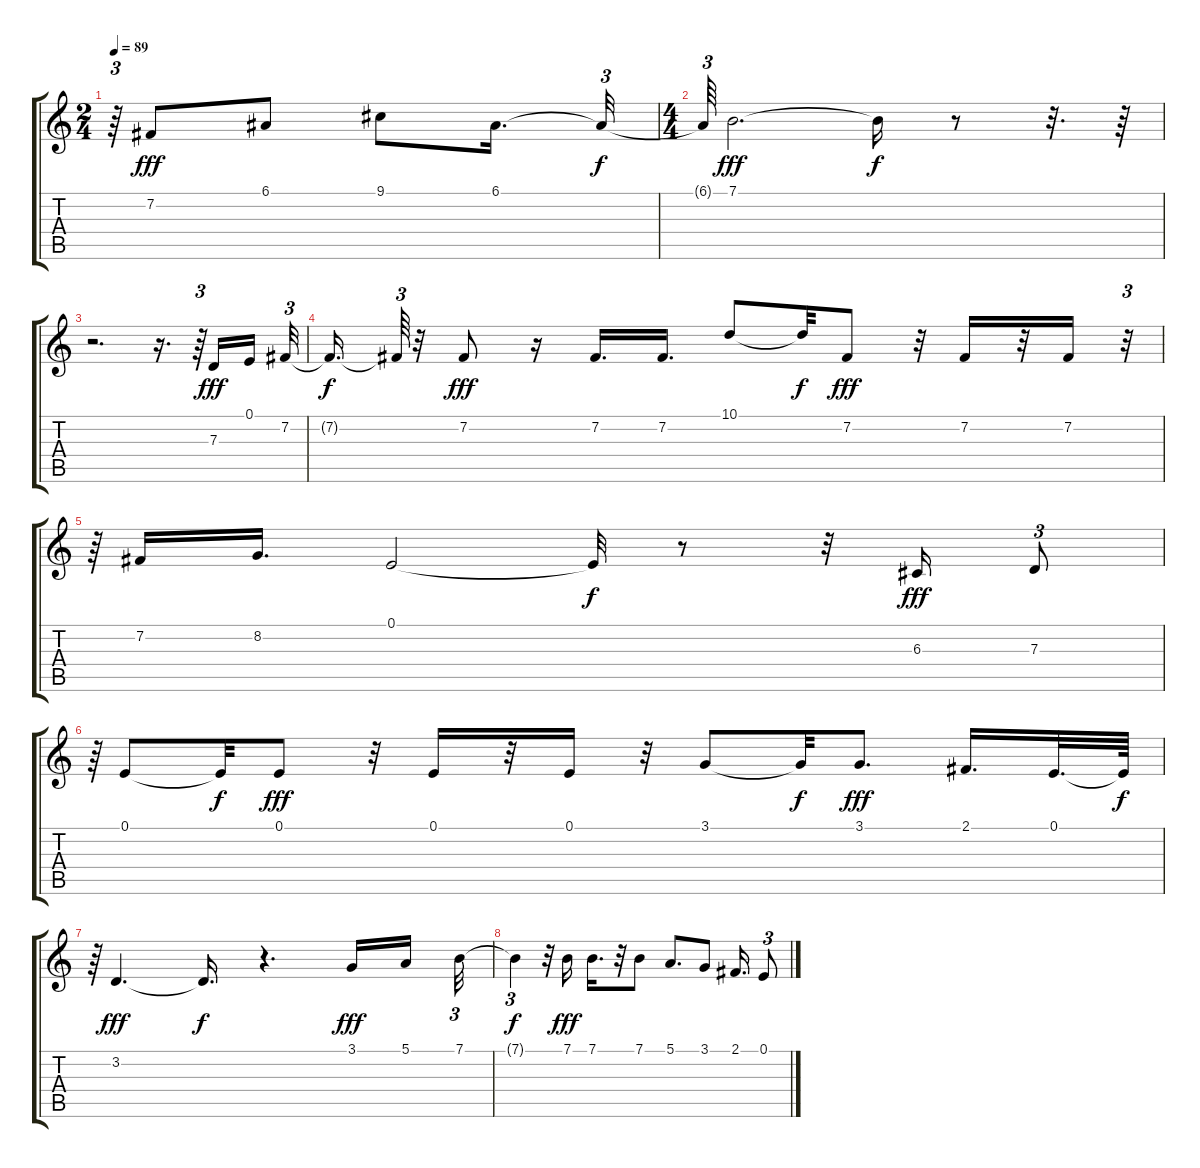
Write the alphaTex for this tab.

\track "" {instrument flute}
\staff {score tabs}
\tuning (E4 B3 G3 D3 A2 E2) {hide}
\ts (2 4)
\tempo 89
\clef g2
\ks c
r.64{tu (3 2) dy fff} 7.2.8 6.1.8 9.1.8 6.1.16{d} 6.1{t}.32{tu (3 2) dy f} |
\ts (4 4)
6.1{t}.64{tu (3 2)} 7.1.2{d dy fff} 7.1{t}.16{dy f} r.8 r.32{d} r.64 |
r.2{d} r.16{d} r.64{tu (3 2)} 7.3.16{dy fff} 0.1.16{beam splitsecondary} 7.2.32{tu (3 2)} |
7.2{t}.16{d dy f} 7.2{t}.64{tu (3 2)} r.32 7.2.8{dy fff} r.16 7.2.16{d} 7.2.16{d} 10.1.8 10.1{t}.32{dy f} 7.2.8{dy fff} r.32 7.2.16 r.32 7.2.16 r.32{tu (3 2)} |
r.64{tu (3 2)} 7.2.16 8.2.16{d} 0.1.2 0.1{t}.32{dy f} r.8 r.32 6.3.16{dy fff} 7.3.8{tu (3 2)} |
r.64{tu (3 2)} 0.1.8 0.1{t}.32{dy f} 0.1.8{dy fff} r.32 0.1.16 r.32 0.1.16 r.32 3.1.8 3.1{t}.32{dy f} 3.1.8{d dy fff} 2.1.16{d} 0.1.32{d} 0.1{t}.64{dy f} |
r.64{tu (3 2)} 3.2.4{d dy fff} 3.2{t}.16{d dy f} r.4{d} 3.1.16{dy fff} 5.1.16{beam splitsecondary} 7.1.32{tu (3 2)} |
7.1{t}.4{tu (3 2) dy f} r.32 7.1.16{dy fff} 7.1.16{d} r.32 7.1.8 5.1.8{d} 3.1.8 2.1.16{d} 0.1.8{tu (3 2)}
